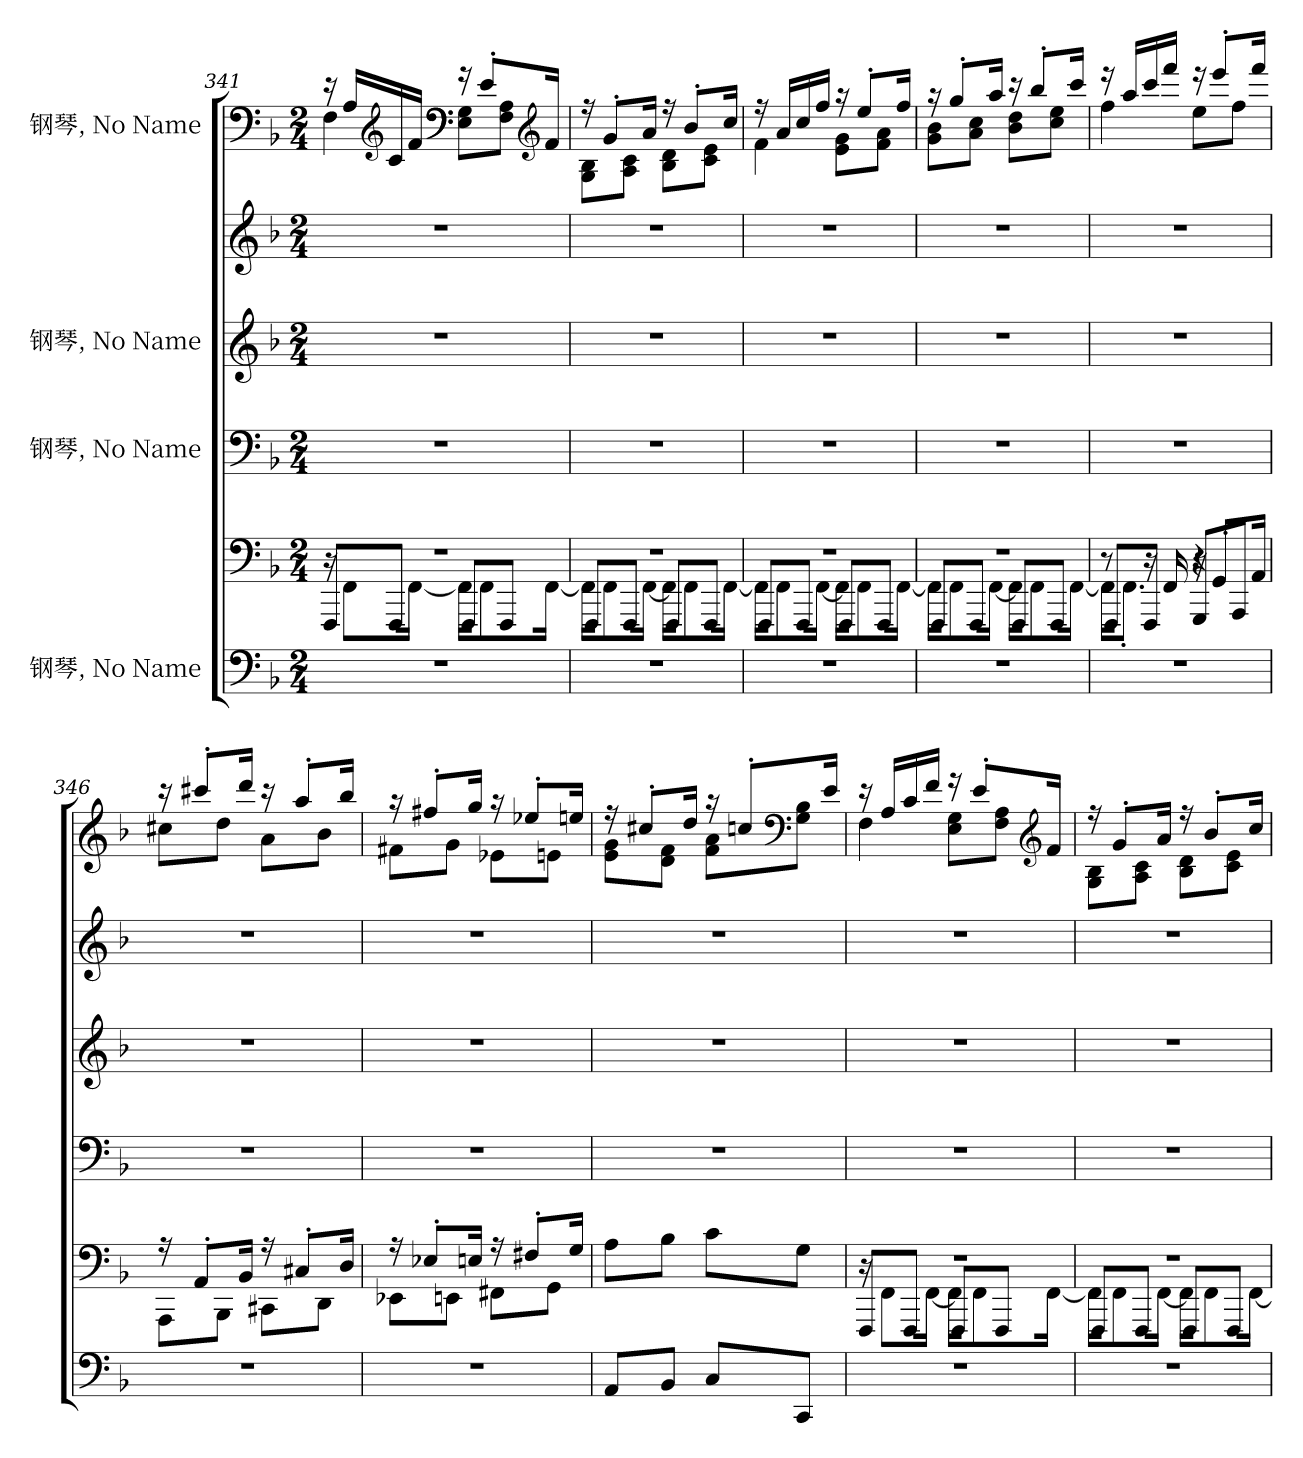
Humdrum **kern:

**kern	**kern	**kern	**kern	**kern	**kern
*part4	*part4	*part3	*part2	*part2	*part1
*staff6	*staff5	*staff4	*staff3	*staff2	*staff1
*I"钢琴, No Name	*	*I"钢琴, No Name	*I"钢琴, No Name	*	*I"钢琴, No Name
*clefF4	*clefF4	*clefF4	*clefG2	*clefG2	*clefF4
*k[b-]	*k[b-]	*k[b-]	*k[b-]	*k[b-]	*k[b-]
*M2/4	*M2/4	*M2/4	*M2/4	*M2/4	*M2/4
=341	=341	=341	=341	=341	=341
*	*^	*	*	*	*^
*	*	*^	*	*	*	*	*
2r	2r	16r	8FFF/L	2r	2r	2r	16r	4F\
.	.	8FF\L	.	.	.	.	16A/LL	.
*	*	*	*	*	*	*	*clefG2	*
.	.	.	8FFF/J	.	.	.	16c/	.
.	.	[16FF\Jk	.	.	.	.	16f/JJ	.
*	*	*	*	*	*	*	*clefF4	*
.	.	16FF\KL]	8FFF/L	.	.	.	16r	8E\ 8G\L
.	.	8FF\	.	.	.	.	8e'/L	.
.	.	.	8FFF/J	.	.	.	.	8F\ 8A\J
*	*	*	*	*	*	*	*clefG2	*
.	.	[16FF\Jk	.	.	.	.	16f/Jk	.
=342	=342	=342	=342	=342	=342	=342	=342	=342
2r	2r	16FF\KL]	8FFF/L	2r	2r	2r	16r	8G\ 8B-\L
.	.	8FF\	.	.	.	.	8g'/L	.
.	.	.	8FFF/J	.	.	.	.	8A\ 8c\J
.	.	[16FF\Jk	.	.	.	.	16a/Jk	.
.	.	16FF\KL]	8FFF/L	.	.	.	16r	8B-\ 8d\L
.	.	8FF\	.	.	.	.	8b-'/L	.
.	.	.	8FFF/J	.	.	.	.	8c\ 8e\J
*	*	*	*	*	*	*	*MM138	*
.	.	[16FF\Jk	.	.	.	.	16cc/Jk	.
!!LO:PB:g=z	!!
=343	=343	=343	=343	=343	=343	=343	=343	=343
*	*	*	*	*	*	*	*MM140	*
2r	2r	16FF\KL]	8FFF/L	2r	2r	2r	16r	4f\
.	.	8FF\	.	.	.	.	16a/LL	.
.	.	.	8FFF/J	.	.	.	16cc/	.
.	.	[16FF\Jk	.	.	.	.	16ff/JJ	.
.	.	16FF\KL]	8FFF/L	.	.	.	16r	8e\ 8g\L
.	.	8FF\	.	.	.	.	8ee'/L	.
.	.	.	8FFF/J	.	.	.	.	8f\ 8a\J
.	.	[16FF\Jk	.	.	.	.	16ff/Jk	.
=344	=344	=344	=344	=344	=344	=344	=344	=344
2r	2r	16FF\KL]	8FFF/L	2r	2r	2r	16r	8g\ 8b-\L
.	.	8FF\	.	.	.	.	8gg'/L	.
.	.	.	8FFF/J	.	.	.	.	8a\ 8cc\J
.	.	[16FF\Jk	.	.	.	.	16aa/Jk	.
.	.	16FF\KL]	8FFF/L	.	.	.	16r	8b-\ 8dd\L
.	.	8FF\	.	.	.	.	8bb-'/L	.
.	.	.	8FFF/J	.	.	.	.	8cc\ 8ee\J
*	*	*	*	*	*	*	*MM138	*
.	.	[16FF\Jk	.	.	.	.	16ccc/Jk	.
=345	=345	=345	=345	=345	=345	=345	=345	=345
*	*	*	*	*	*	*	*MM140	*
2r	8r	16FF\KL]	8FFF/L	2r	2r	2r	16r	4ff\
.	.	8.FF'\J	.	.	.	.	16aa/LL	.
.	16r	.	8FFF/J	.	.	.	16ccc/	.
.	16FF/	.	.	.	.	.	16fff/JJ	.
.	16r	4r	8GGG/L	.	.	.	16r	8ee\L
.	8GG'/L	.	.	.	.	.	8eee'/L	.
.	.	.	8AAA/J	.	.	.	.	8ff\J
.	16AA/Jk	.	.	.	.	.	16fff/Jk	.
*	*	*v	*v	*	*	*	*	*
=346	=346	=346	=346	=346	=346	=346	=346
2r	16r	8AAA\L	2r	2r	2r	16r	8cc#X\L
.	8AA'/L	.	.	.	.	8ccc#X'/L	.
.	.	8BBB-\J	.	.	.	.	8dd\J
.	16BB-/Jk	.	.	.	.	16ddd/Jk	.
.	16r	8CC#X\L	.	.	.	16r	8a\L
.	8C#X'/L	.	.	.	.	8aa'/L	.
.	.	8DD\J	.	.	.	.	8b-\J
.	16D/Jk	.	.	.	.	16bb-/Jk	.
!!LO:LB:g=z	!!
=347	=347	=347	=347	=347	=347	=347	=347
2r	16r	8EE-X\L	2r	2r	2r	16r	8f#X\L
.	8E-X'/L	.	.	.	.	8ff#X'/L	.
.	.	8EEn\J	.	.	.	.	8g\J
.	16En/Jk	.	.	.	.	16gg/Jk	.
.	16r	8FF#X\L	.	.	.	16r	8e-X\L
.	8F#X'/L	.	.	.	.	8ee-X'/L	.
.	.	8GG\J	.	.	.	.	8en\J
.	16G/Jk	.	.	.	.	16een/Jk	.
*	*v	*v	*	*	*	*	*
=348	=348	=348	=348	=348	=348	=348
8AA/L	8A\L	2r	2r	2r	16r	8e\ 8g\L
.	.	.	.	.	8cc#X'/L	.
8BB-/J	8B-\J	.	.	.	.	8d\ 8f\J
.	.	.	.	.	16dd/Jk	.
8C/L	8c\L	.	.	.	16r	8f\ 8a\L
.	.	.	.	.	8ccn'/L	.
*	*	*	*	*	*clefF4	*
*	*	*	*	*	*MM138	*
8CC/J	8G\J	.	.	.	.	8G\ 8B-\J
*	*	*	*	*	*MM134	*
.	.	.	.	.	16e/Jk	.
=349	=349	=349	=349	=349	=349	=349
*	*	*	*	*	*MM140	*
*	*^	*	*	*	*	*
*	*	*^	*	*	*	*	*
2r	2r	16r	8FFF/L	2r	2r	2r	16r	4F\
.	.	8FF\L	.	.	.	.	16A/LL	.
.	.	.	8FFF/J	.	.	.	16c/	.
.	.	[16FF\Jk	.	.	.	.	16f/JJ	.
.	.	16FF\KL]	8FFF/L	.	.	.	16r	8E\ 8G\L
.	.	8FF\	.	.	.	.	8e'/L	.
.	.	.	8FFF/J	.	.	.	.	8F\ 8A\J
*	*	*	*	*	*	*	*clefG2	*
.	.	[16FF\Jk	.	.	.	.	16f/Jk	.
!!LO:PB:g=z	!!
=350	=350	=350	=350	=350	=350	=350	=350	=350
2r	2r	16FF\KL]	8FFF/L	2r	2r	2r	16r	8G\ 8B-\L
.	.	8FF\	.	.	.	.	8g'/L	.
.	.	.	8FFF/J	.	.	.	.	8A\ 8c\J
.	.	[16FF\Jk	.	.	.	.	16a/Jk	.
.	.	16FF\KL]	8FFF/L	.	.	.	16r	8B-\ 8d\L
.	.	8FF\	.	.	.	.	8b-'/L	.
.	.	.	8FFF/J	.	.	.	.	8c\ 8e\J
*	*	*	*	*	*	*	*MM138	*
.	.	[16FF\Jk	.	.	.	.	16cc/Jk	.
*	*v	*v	*v	*	*	*	*v	*v
=	=	=	=	=	=
*-	*-	*-	*-	*-	*-
